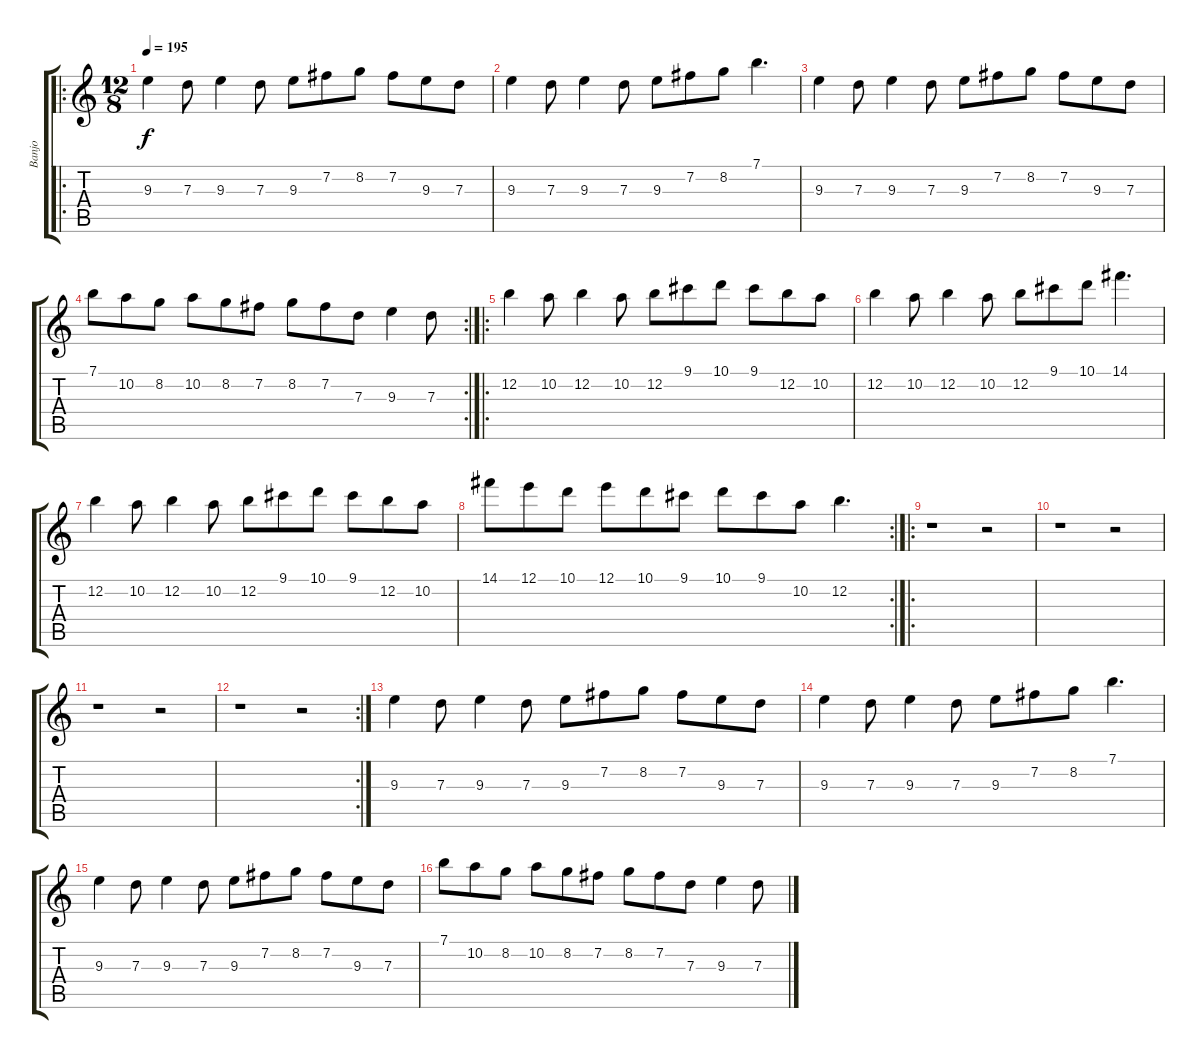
\track ("Banjo" "Banjo") {instrument banjo}
\staff {score tabs}
\tuning (E4 B3 G3 D3 A2 E2) {hide}
\displaytranspose 12
\ro
\ts (12 8)
\tempo 195
\clef g2
\ks c
9.3.4{dy f} 7.3.8 9.3.4 7.3.8 9.3.8 7.2.8 8.2.8 7.2.8 9.3.8 7.3.8 |
9.3.4 7.3.8 9.3.4 7.3.8 9.3.8 7.2.8 8.2.8 7.1.4{d} |
9.3.4 7.3.8 9.3.4 7.3.8 9.3.8 7.2.8 8.2.8 7.2.8 9.3.8 7.3.8 |
\rc 2
7.1.8 10.2.8 8.2.8 10.2.8 8.2.8 7.2.8 8.2.8 7.2.8 7.3.8 9.3.4 7.3.8 |
\ro
12.2.4 10.2.8 12.2.4 10.2.8 12.2.8 9.1.8 10.1.8 9.1.8 12.2.8 10.2.8 |
12.2.4 10.2.8 12.2.4 10.2.8 12.2.8 9.1.8 10.1.8 14.1.4{d} |
12.2.4 10.2.8 12.2.4 10.2.8 12.2.8 9.1.8 10.1.8 9.1.8 12.2.8 10.2.8 |
\rc 2
14.1.8 12.1.8 10.1.8 12.1.8 10.1.8 9.1.8 10.1.8 9.1.8 10.2.8 12.2.4{d} |
\ro
r.1 r.2 |
r.1 r.2 |
r.1 r.2 |
\rc 2
r.1 r.2 |
9.3.4 7.3.8 9.3.4 7.3.8 9.3.8 7.2.8 8.2.8 7.2.8 9.3.8 7.3.8 |
9.3.4 7.3.8 9.3.4 7.3.8 9.3.8 7.2.8 8.2.8 7.1.4{d} |
9.3.4 7.3.8 9.3.4 7.3.8 9.3.8 7.2.8 8.2.8 7.2.8 9.3.8 7.3.8 |
7.1.8 10.2.8 8.2.8 10.2.8 8.2.8 7.2.8 8.2.8 7.2.8 7.3.8 9.3.4 7.3.8
